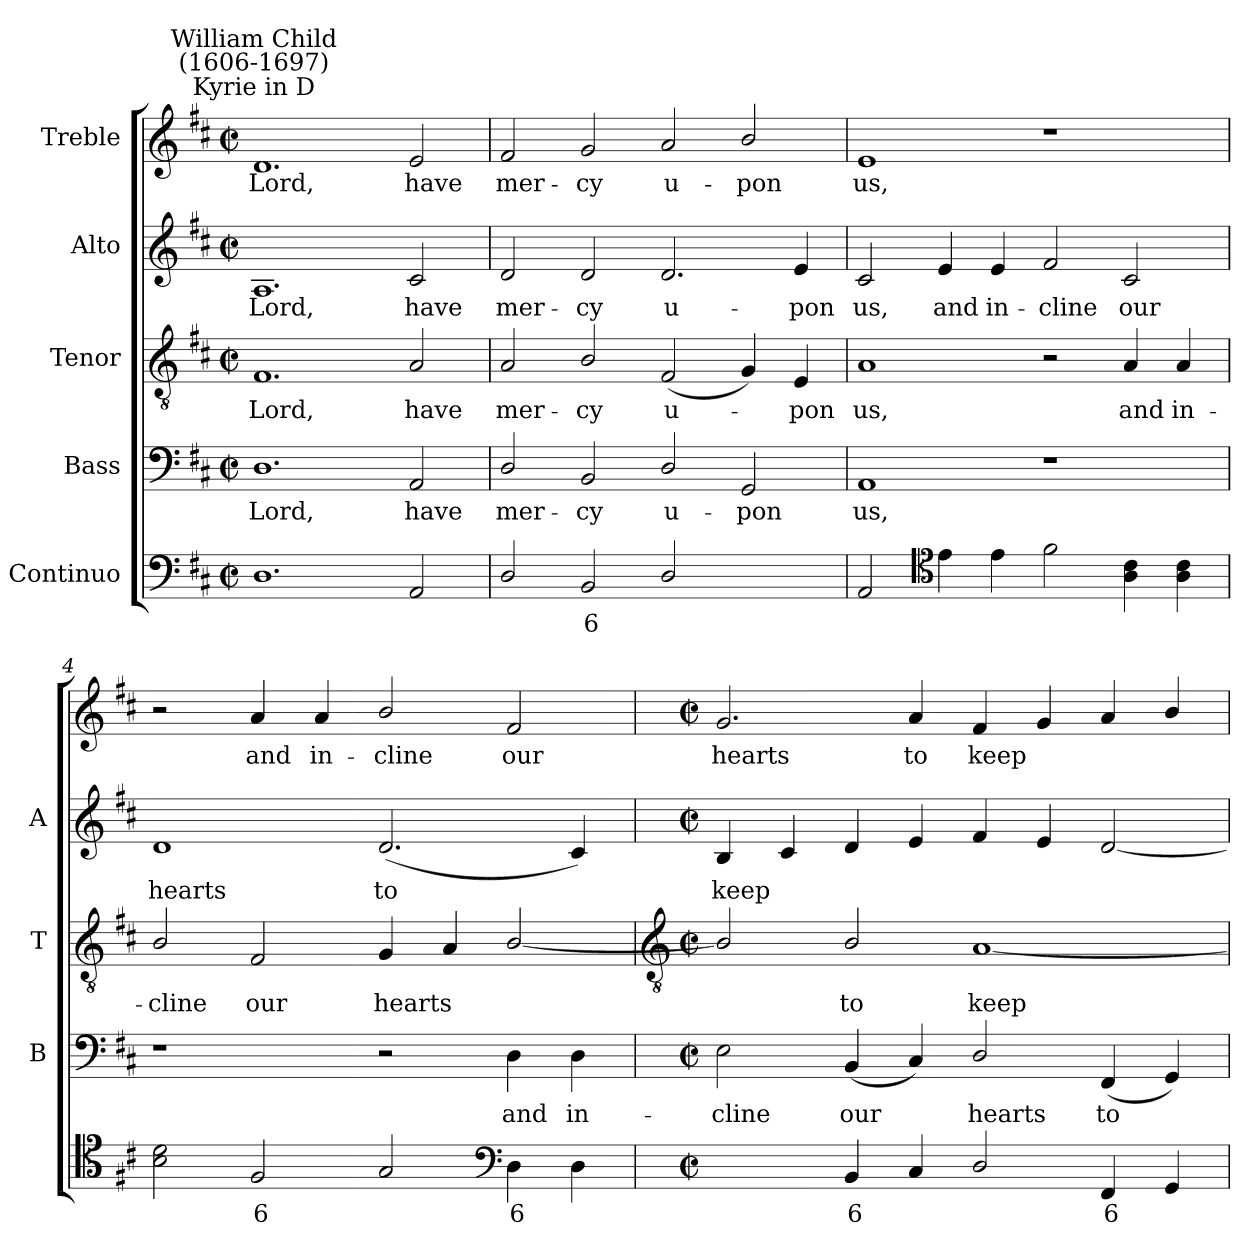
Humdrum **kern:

**kern	**text	**kern	**text	**kern	**text	**kern	**text	**kern	**text
*part5	*part5	*part4	*part4	*part3	*part3	*part2	*part2	*part1	*part1
*staff5	*staff5	*staff4	*staff4	*staff3	*staff3	*staff2	*staff2	*staff1	*staff1
*I"Continuo	*	*I"Bass	*	*I"Tenor	*	*I"Alto	*	*I"Treble	*
*	*	*I'B	*	*I'T	*	*I'A	*	*	*
*clefF4	*	*clefF4	*	*clefGv2	*	*clefG2	*	*clefG2	*
*k[f#c#]	*	*k[f#c#]	*	*k[f#c#]	*	*k[f#c#]	*	*k[f#c#]	*
*D:	*	*D:	*	*D:	*	*D:	*	*D:	*
*M4/2	*	*M4/2	*	*M4/2	*	*M4/2	*	*M4/2	*
*met(c|)	*	*met(c|)	*	*met(c|)	*	*met(c|)	*	*met(c|)	*
=1	=1	=1	=1	=1	=1	=1	=1	=1	=1
!	!	!	!	!	!	!	!	!LO:TX:a:cj:t=Kyrie in D	!
!	!	!	!	!	!	!	!	!LO:TX:a:cj:t=William Child\n(1606-1697)	!
!	!	!	!LO:LY:b	!	!LO:LY:b	!	!LO:LY:b	!	!LO:LY:b
1.D	.	1.D	Lord,	1.F#	Lord,	1.A	Lord,	1.d	Lord,
!	!	!	!LO:LY:b	!	!LO:LY:b	!	!LO:LY:b	!	!LO:LY:b
2AA	.	2AA	have	2A	have	2c#	have	2e	have
=2	=2	=2	=2	=2	=2	=2	=2	=2	=2
!	!	!	!LO:LY:b	!	!LO:LY:b	!	!LO:LY:b	!	!LO:LY:b
2D/	.	2D/	mer-	2A	mer-	2d	mer-	2f#	mer-
!	!LO:LY:b	!	!LO:LY:b	!	!LO:LY:b	!	!LO:LY:b	!	!LO:LY:b
2BB	6	2BB	-cy	2B/	-cy	2d	-cy	2g	-cy
!	!	!	!LO:LY:b	!	!LO:LY:b	!	!LO:LY:b	!	!LO:LY:b
2D/	.	2D/	u-	(<2F#	u-	2.d	u-	2a	u-
!	!LO:LY:b	!	!LO:LY:b	!	!	!	!	!	!LO:LY:b
[4GGyy	5	2GG	-pon	4G)	.	.	.	2b/	-pon
!	!LO:LY:b	!	!	!	!LO:LY:b	!	!LO:LY:b	!	!
4GGyy]	6	.	.	4E	pon	4e	-pon	.	.
=3	=3	=3	=3	=3	=3	=3	=3	=3	=3
!	!	!	!LO:LY:b	!	!LO:LY:b	!	!LO:LY:b	!	!LO:LY:b
2AA	.	1AA	us,	1A	us,	2c#	us,	1e	us,
*clefC4	*	*	*	*	*	*	*	*	*
!	!	!	!	!	!	!	!LO:LY:b	!	!
4e	.	.	.	.	.	4e	and	.	.
!	!	!	!	!	!	!	!LO:LY:b	!	!
4e	.	.	.	.	.	4e	in-	.	.
!	!	!	!	!	!	!	!LO:LY:b	!	!
2f#	.	1r	.	2r	.	2f#	-cline	1r	.
!	!	!	!	!	!LO:LY:b	!	!LO:LY:b	!	!
4A 4c#	.	.	.	4A	and	2c#	our	.	.
!	!	!	!	!	!LO:LY:b	!	!	!	!
4A 4c#	.	.	.	4A	in-	.	.	.	.
=4	=4	=4	=4	=4	=4	=4	=4	=4	=4
!	!	!	!	!	!LO:LY:b	!	!LO:LY:b	!	!
2B 2d	.	1r	.	2B/	-cline	1d	hearts	2r	.
!	!LO:LY:b	!	!	!	!LO:LY:b	!	!	!	!LO:LY:b
2F#	6	.	.	2F#	our	.	.	4a	and
!	!	!	!	!	!	!	!	!	!LO:LY:b
.	.	.	.	.	.	.	.	4a	in-
!	!	!	!	!	!LO:LY:b	!	!LO:LY:b	!	!LO:LY:b
2G	.	2r	.	4G	hearts	(<2.d	to	2b/	-cline
.	.	.	.	4A	.	.	.	.	.
*clefF4	*	*	*	*	*	*	*	*	*
!	!LO:LY:b	!	!LO:LY:b	!	!	!	!	!	!LO:LY:b
4D	6	4D	and	[2B/	.	.	.	2f#	our
!	!	!	!LO:LY:b	!	!	!	!	!	!
4D	.	4D	in-	.	.	4c#)	.	.	.
!!LO:LB:g=z
=5	=5	=5	=5	=5	=5	=5	=5	=5	=5
*	*	*	*	*clefGv2	*	*	*	*	*
*M4/2	*	*M4/2	*	*M4/2	*	*M4/2	*	*M4/2	*
*met(c|)	*	*met(c|)	*	*met(c|)	*	*met(c|)	*	*met(c|)	*
!	!LO:LY:b	!	!LO:LY:b	!	!	!	!LO:LY:b	!	!LO:LY:b
[4Eyy	5	2E	-cline	2B/]	.	4B	keep	2.g	hearts
!	!LO:LY:b	!	!	!	!	!	!	!	!
4Eyy]	6	.	.	.	.	4c#	.	.	.
!	!LO:LY:b	!	!LO:LY:b	!	!LO:LY:b	!	!	!	!
4BB	6	(<4BB	our	2B/	to	4d	.	.	.
!	!	!	!	!	!	!	!	!	!LO:LY:b
4C#	.	4C#)	.	.	.	4e	.	4a	to
!	!	!	!LO:LY:b	!	!LO:LY:b	!	!	!	!LO:LY:b
2D/	.	2D/	hearts	[1A	keep	4f#	.	4f#	keep
.	.	.	.	.	.	4e	.	4g	.
!	!LO:LY:b	!	!LO:LY:b	!	!	!	!	!	!
4FF#	6	(<4FF#	to	.	.	[2d	.	4a	.
4GG	.	4GG)	.	.	.	.	.	4b/	.
=	=	=	=	=	=	=	=	=	=
*-	*-	*-	*-	*-	*-	*-	*-	*-	*-
